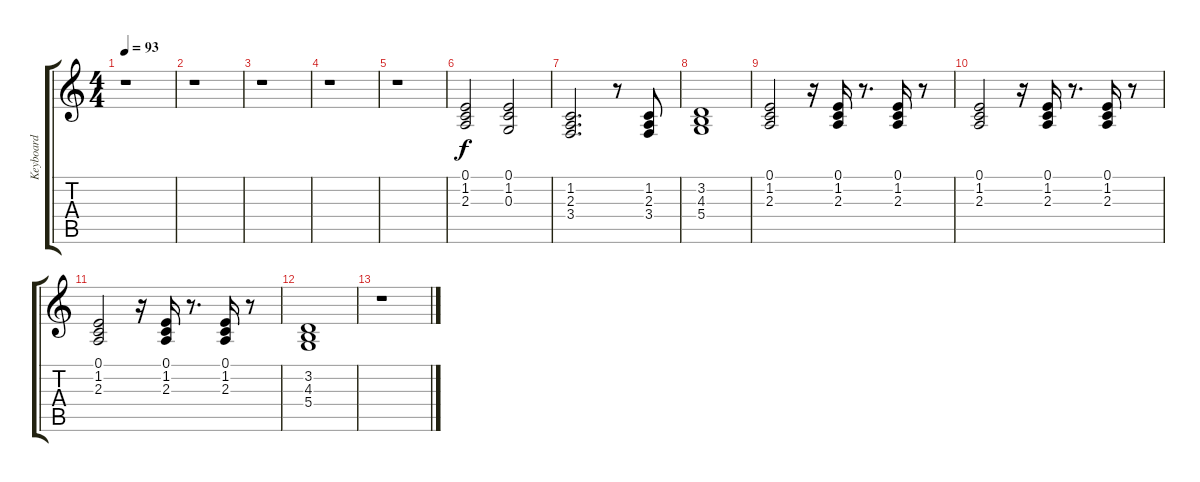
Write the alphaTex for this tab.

\track ("Keyboard" "Keyboard") {instrument electricpiano2}
\staff {score tabs}
\tuning (E4 B3 G3 D3 A2 E2) {hide}
\ts (4 4)
\tempo 93
\clef g2
\ks c
r.1{dy f} |
r.1 |
r.1 |
r.1 |
r.1 |
(0.1 1.2 2.3).2 (0.1 1.2 0.3).2 |
(1.2 2.3 3.4).2{d} r.8 (1.2 2.3 3.4).8 |
(3.2 4.3 5.4).1 |
(0.1 1.2 2.3).2 r.16 (0.1 1.2 2.3).16 r.8{d} (0.1 1.2 2.3).16 r.8 |
(0.1 1.2 2.3).2 r.16 (0.1 1.2 2.3).16 r.8{d} (0.1 1.2 2.3).16 r.8 |
(0.1 1.2 2.3).2 r.16 (0.1 1.2 2.3).16 r.8{d} (0.1 1.2 2.3).16 r.8 |
(3.2 4.3 5.4).1 |
r.1
